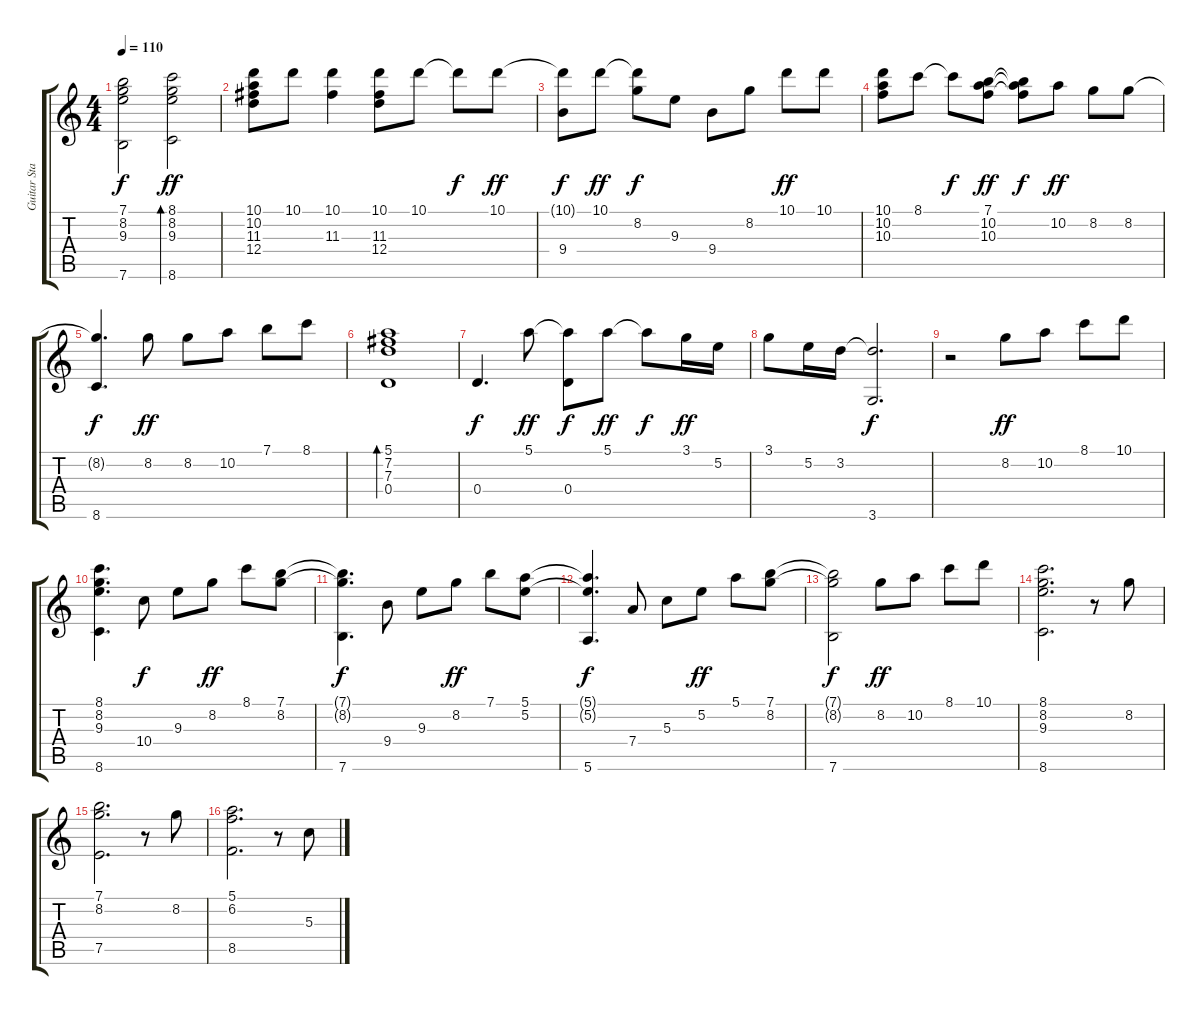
\track ("Guitar Standard" "Guitar Sta") {instrument acousticguitarnylon}
\staff {score tabs}
\tuning (E4 B3 G3 D3 A2 E2) {hide}
\ts (4 4)
\tempo 110
\clef g2
\ks c
(7.1{t} 8.2{t} 9.3{t} 7.6{t}).2{dy f} (8.1 8.2 9.3 8.6).2{bd 240 dy ff} |
(10.1 10.2 11.3 12.4).8 10.1.8 (10.1 11.3).4 (10.1 11.3 12.4).8 10.1.8 10.1{t}.8{dy f} 10.1.8{dy ff} |
(10.1{t} 9.4).8{dy f} 10.1.8{dy ff} (10.1{t} 8.2).8{dy f} 9.3.8 9.4.8 8.2.8 10.1.8{dy ff} 10.1.8 |
(10.1 10.2 10.3).8 8.1.8 8.1{t}.8{dy f} (7.1 10.2 10.3).8{dy ff} (7.1{t} 10.2{t} 10.3{t}).8{dy f} 10.2.8{dy ff} 8.2.8 8.2.8 |
(8.2{t} 8.6).4{d dy f} 8.2.8{dy ff} 8.2.8 10.2.8 7.1.8 8.1.8 |
(5.1 7.2 7.3 0.4).1{bd 240} |
0.4.4{d dy f} 5.1.8{dy ff} (5.1{t} 0.4).8{dy f} 5.1.8{dy ff} 5.1{t}.8{dy f} 3.1.16{dy ff} 5.2.16 |
3.1.8 5.2.16 3.2.16 (3.2{t} 3.6).2{d dy f} |
r.2 8.2.8{dy ff} 10.2.8 8.1.8 10.1.8 |
(8.1 8.2 9.3 8.6).4{d} 10.4.8{dy f} 9.3.8 8.2.8{dy ff} 8.1.8 (7.1 8.2).8 |
(7.1{t} 8.2{t} 7.6).4{d dy f} 9.4.8 9.3.8 8.2.8{dy ff} 7.1.8 (5.1 5.2).8 |
(5.1{t} 5.2{t} 5.6).4{d dy f} 7.4.8 5.3.8 5.2.8{dy ff} 5.1.8 (7.1 8.2).8 |
(7.1{t} 8.2{t} 7.6).2{dy f} 8.2.8{dy ff} 10.2.8 8.1.8 10.1.8 |
(8.1 8.2 9.3 8.6).2{d} r.8 8.2.8 |
(7.1 8.2 7.5).2{d} r.8 8.2.8 |
(5.1 6.2 8.5).2{d} r.8 5.3.8
